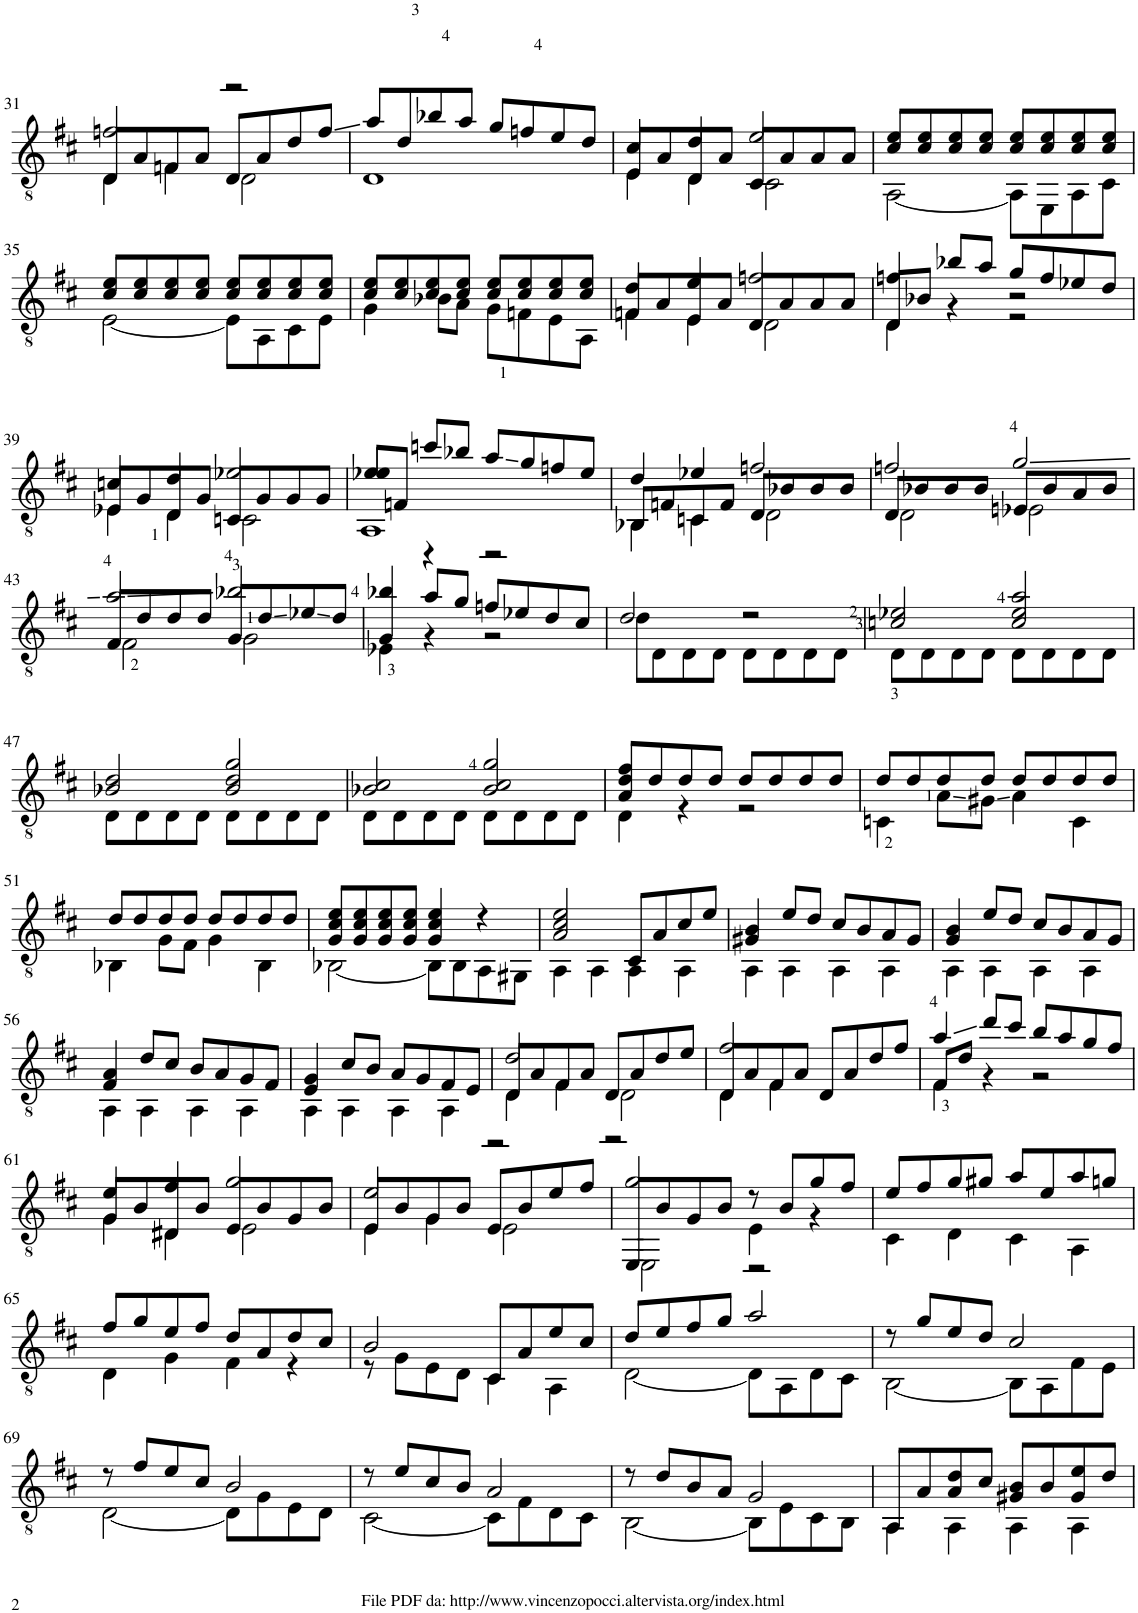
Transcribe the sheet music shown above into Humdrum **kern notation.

**kern
*part1
*staff1
*I"Guitar
*I'Guit.
!!LO:PB:g=z
*clefGv2
*k[f#c#]
*M4/4
=31
*^
*	*^
2fn/	4D\	8D/L
.	.	8A/
.	4Fn\	8F/
.	.	8A/J
2r	2D\	8D/L
.	.	8A/
.	.	8d/
.	.	8f/J
*	*v	*v
=32	=32
8a/L	1D
8d/	.
8b-X/	.
8a/J	.
8g/L	.
8fn/	.
8e/	.
8d/J	.
=33	=33
*	*^
4c#/	4E\	8E/L
.	.	8A/
4d/	4D\	8D/
.	.	8A/J
2e/	2C#\	8C#/L
.	.	8A/
.	.	8A/
.	.	8A/J
*	*v	*v
=34	=34
8c#/ 8e/L	[2AA\
8c#/ 8e/	.
8c#/ 8e/	.
8c#/ 8e/J	.
8c#/ 8e/L	8AA\L]
8c#/ 8e/	8EE\
8c#/ 8e/	8AA\
8c#/ 8e/J	8C#\J
!!LO:LB:g=z	!!
=35	=35
8c#/ 8e/L	[2E\
8c#/ 8e/	.
8c#/ 8e/	.
8c#/ 8e/J	.
8c#/ 8e/L	8E\L]
8c#/ 8e/	8AA\
8c#/ 8e/	8C#\
8c#/ 8e/J	8E\J
=36	=36
8c#/ 8e/L	4G\
8c#/ 8e/	.
8c#/ 8e/	8B-X\L
8c#/ 8e/J	8A\J
8c#/ 8e/L	8G\L
8c#/ 8e/	8Fn\
8c#/ 8e/	8E\
8c#/ 8e/J	8AA\J
=37	=37
*	*^
4d/	4Fn\	8F/L
.	.	8A/
4e/	4E\	8E/
.	.	8A/J
2fn/	2D\	8D/L
.	.	8A/
.	.	8A/
.	.	8A/J
=38	=38	=38
4fn/	4D\	8D/L
.	.	8B-X/J
8b-X/L	4r	4ryy
8a/J	.	.
8g/L	2r	2r
8f/	.	.
8e-X/	.	.
8d/J	.	.
!!LO:LB:g=z	!!	!!
=39	=39	=39
4cn/	4E-X\	8E-/L
.	.	8G/
4d/	4D\	8D/
.	.	8G/J
2e-X/	2Cn\	8C/L
.	.	8G/
.	.	8G/
.	.	8G/J
=40	=40	=40
4e-X/	1AA	8e-/L
.	.	8Fn/J
8ccn/L	.	4r
8b-X/J	.	.
8a/L	.	2r
8g/	.	.
8fn/	.	.
8e-/J	.	.
=41	=41	=41
4d/	4BB-X\	8BB-/L
.	.	8Fn/
4e-X/	4Cn\	8C/
.	.	8F/J
2fn/	2D\	8D/L
.	.	8B-X/
.	.	8B-/
.	.	8B-/J
=42	=42	=42
2fn/	2D\	8D/L
.	.	8B-X/
.	.	8B-/
.	.	8B-/J
2g/	2E-X\	8En/L
.	.	8B-/
.	.	8A/
.	.	8B-/J
!!LO:LB:g=z	!!	!!
=43	=43	=43
2a/	2F#\	8F#/L
.	.	8d/
.	.	8d/
.	.	8d/J
2b-X/	2G\	8G/L
.	.	8d/
.	.	8e-X/
.	.	8d/J
*	*v	*v
=44	=44
4G/ 4b-X/	4E-X\
8a/L	4r
8g/J	.
8fn/L	2r
8e-X/	.
8d/	.
8c#/J	.
=45	=45
2d/	8d\L
.	8D\
.	8D\
.	8D\J
2r	8D\L
.	8D\
.	8D\
.	8D\J
=46	=46
2cn/ 2e-X/	8D\L
.	8D\
.	8D\
.	8D\J
2c/ 2e-/ 2a/	8D\L
.	8D\
.	8D\
.	8D\J
!!LO:LB:g=z	!!
=47	=47
2B-X/ 2d/	8D\L
.	8D\
.	8D\
.	8D\J
2B-/ 2d/ 2g/	8D\L
.	8D\
.	8D\
.	8D\J
=48	=48
2B-X/ 2c#/	8D\L
.	8D\
.	8D\
.	8D\J
2B-/ 2c#/ 2g/	8D\L
.	8D\
.	8D\
.	8D\J
=49	=49
8A/ 8d/ 8f#/L	4D\
8d/	.
8d/	4r
8d/J	.
8d/L	2r
8d/	.
8d/	.
8d/J	.
=50	=50
8d/L	4Cn\
8d/	.
8d/	8A\L
8d/J	8G#X\J
8d/L	4A\
8d/	.
8d/	4C\
8d/J	.
!!LO:LB:g=z	!!
=51	=51
8d/L	4BB-X\
8d/	.
8d/	8G\L
8d/J	8F#\J
8d/L	4G\
8d/	.
8d/	4BB-\
8d/J	.
=52	=52
8G/ 8c#/ 8e/L	[2BB-X\
8G/ 8c#/ 8e/	.
8G/ 8c#/ 8e/	.
8G/ 8c#/ 8e/J	.
4G/ 4c#/ 4e/	8BB-\L]
.	8BB-\
4r	8AA\
.	8GG#X\J
=53	=53
2A/ 2c#/ 2e/	4AA\
.	4AA\
8C#/L	4AA\
8A/	.
8c#/	4AA\
8e/J	.
=54	=54
4G#X/ 4B/	4AA\
8e/L	4AA\
8d/J	.
8c#/L	4AA\
8B/	.
8A/	4AA\
8G#/J	.
=55	=55
4G/ 4B/	4AA\
8e/L	4AA\
8d/J	.
8c#/L	4AA\
8B/	.
8A/	4AA\
8G/J	.
!!LO:LB:g=z	!!
=56	=56
4F#/ 4A/	4AA\
8d/L	4AA\
8c#/J	.
8B/L	4AA\
8A/	.
8G/	4AA\
8F#/J	.
=57	=57
4E/ 4G/	4AA\
8c#/L	4AA\
8B/J	.
8A/L	4AA\
8G/	.
8F#/	4AA\
8E/J	.
=58	=58
*	*^
2d/	4D\	8D/L
.	.	8A/
.	4F#\	8F#/
.	.	8A/J
8D/L	2D\	2r
8A/	.	.
8d/	.	.
8e/J	.	.
=59	=59	=59
2f#/	4D\	8D/L
.	.	8A/
.	4F#\	8F#/
.	.	8A/J
8D/L	2ryy	2ryy
8A/	.	.
8d/	.	.
8f#/J	.	.
=60	=60	=60
4a/	4F#\	8F#/L
.	.	8d/J
8dd/L	4r	2.ryy
8cc#/J	.	.
8b/L	2r	.
8a/	.	.
8g/	.	.
8f#/J	.	.
!!LO:LB:g=z	!!	!!
=61	=61	=61
4e/	4G\	8G/L
.	.	8B/
4f#/	4D#X\	8D#/
.	.	8B/J
2g/	2E\	8E/L
.	.	8B/
.	.	8G/
.	.	8B/J
=62	=62	=62
2e/	4E\	8E/L
.	.	8B/
.	4G\	8G/
.	.	8B/J
2r	2E\	8E/L
.	.	8B/
.	.	8e/
.	.	8f#/J
=63	=63	=63
2g/	2EE\	8EE/L
.	.	8B/
.	.	8G/
.	.	8B/J
8r	4E\	2r
8B/L	.	.
8g/	4r	.
8f#/J	.	.
*	*v	*v
=64	=64
8e/L	4C#\
8f#/	.
8g/	4D\
8g#X/J	.
8a/L	4C#\
8e/	.
8a/	4AA\
8gn/J	.
!!LO:LB:g=z	!!
=65	=65
8f#/L	4D\
8g/	.
8e/	4G\
8f#/J	.
8d/L	4F#\
8A/	.
8d/	4r
8c#/J	.
=66	=66
2B/	8r
.	8G\L
.	8E\
.	8D\J
8C#/L	4C#\
8A/	.
8e/	4AA\
8c#/J	.
=67	=67
8d/L	[2D\
8e/	.
8f#/	.
8g/J	.
2a/	8D\L]
.	8AA\
.	8D\
.	8C#\J
=68	=68
8r	[2BB\
8g/L	.
8e/	.
8d/J	.
2c#/	8BB\L]
.	8AA\
.	8F#\
.	8E\J
!!LO:LB:g=z	!!
=69	=69
8r	[2D\
8f#/L	.
8e/	.
8c#/J	.
2B/	8D\L]
.	8G\
.	8E\
.	8D\J
=70	=70
8r	[2C#\
8e/L	.
8c#/	.
8B/J	.
2A/	8C#\L]
.	8F#\
.	8D\
.	8C#\J
=71	=71
8r	[2BB\
8d/L	.
8B/	.
8A/J	.
2G/	8BB\L]
.	8E\
.	8C#\
.	8BB\J
=72	=72
8AA/L	4AA\
8A/	.
8A/ 8d/	4AA\
8c#/J	.
8G#X/ 8B/L	4AA\
8B/	.
8G#/ 8e/	4AA\
8d/J	.
*v	*v
=
*-
